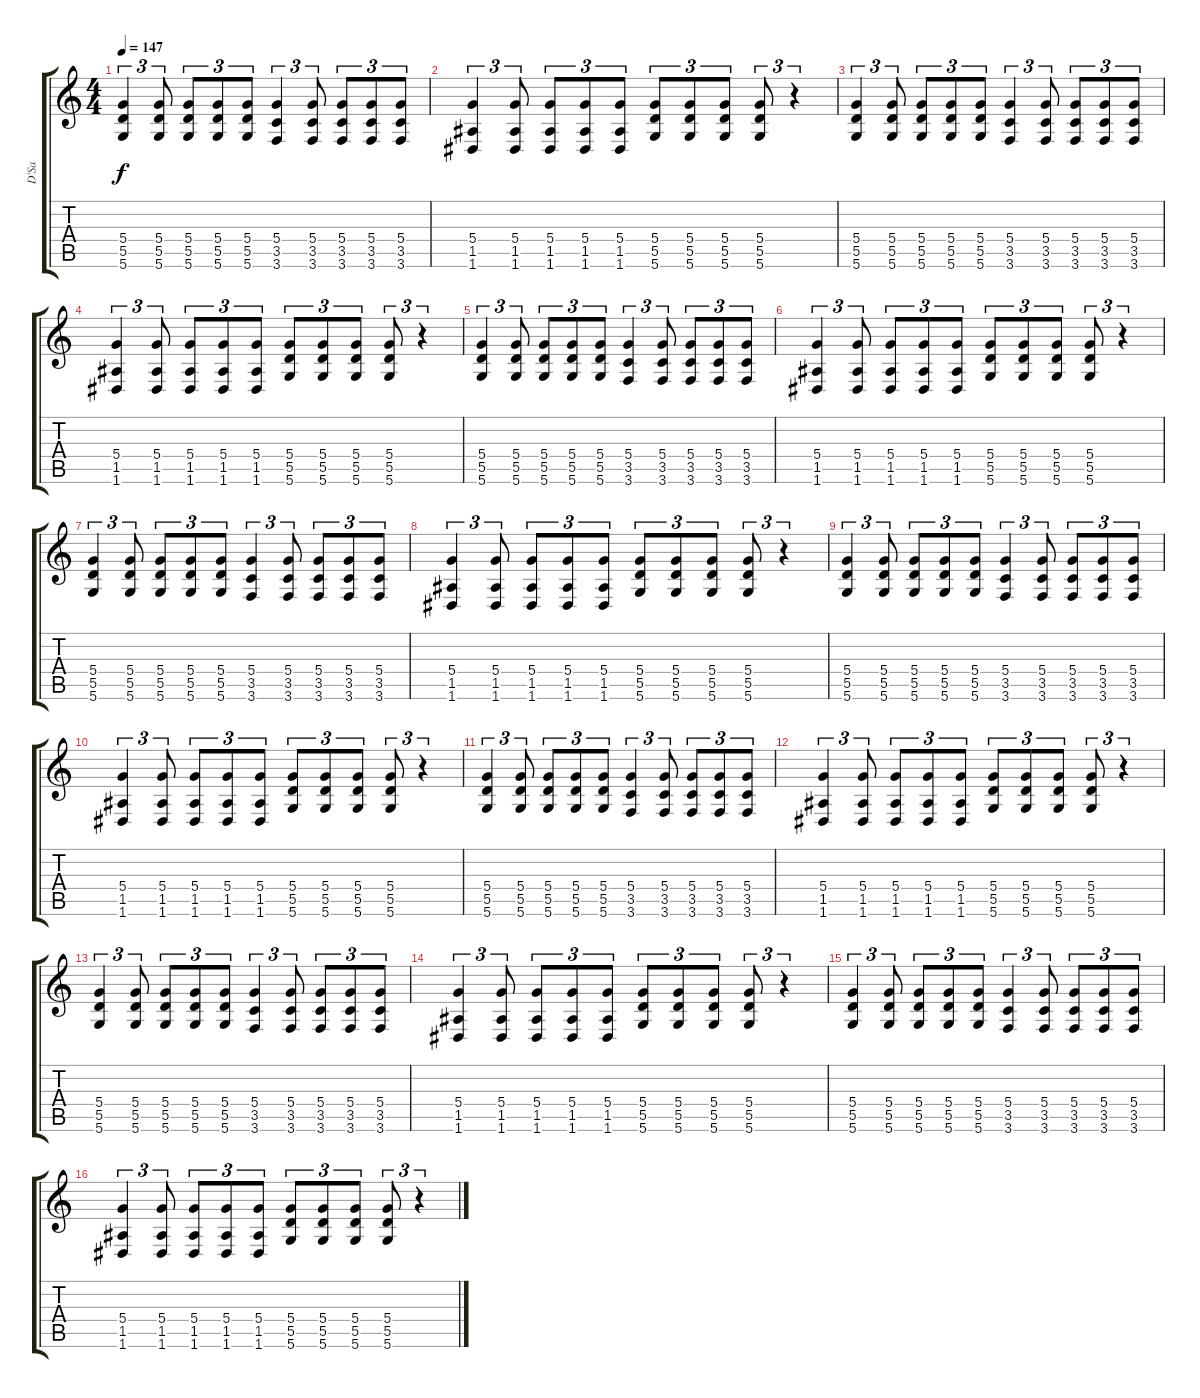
\track ("D'Sa" "D'Sa") {instrument overdrivenguitar}
\staff {score tabs}
\tuning (E4 B3 G3 D3 A2 D2) {hide}
\ts (4 4)
\tempo 147
\clef g2
\ks c
(5.4 5.5 5.6).4{tu (3 2) dy f} (5.4 5.5 5.6).8{tu (3 2)} (5.4 5.5 5.6).8{tu (3 2)} (5.4 5.5 5.6).8{tu (3 2)} (5.4 5.5 5.6).8{tu (3 2)} (5.4 3.5 3.6).4{tu (3 2)} (5.4 3.5 3.6).8{tu (3 2)} (5.4 3.5 3.6).8{tu (3 2)} (5.4 3.5 3.6).8{tu (3 2)} (5.4 3.5 3.6).8{tu (3 2)} |
(5.4 1.5 1.6).4{tu (3 2)} (5.4 1.5 1.6).8{tu (3 2)} (5.4 1.5 1.6).8{tu (3 2)} (5.4 1.5 1.6).8{tu (3 2)} (5.4 1.5 1.6).8{tu (3 2)} (5.4 5.5 5.6).8{tu (3 2)} (5.4 5.5 5.6).8{tu (3 2)} (5.4 5.5 5.6).8{tu (3 2)} (5.4 5.5 5.6).8{tu (3 2)} r.4{tu (3 2)} |
(5.4 5.5 5.6).4{tu (3 2)} (5.4 5.5 5.6).8{tu (3 2)} (5.4 5.5 5.6).8{tu (3 2)} (5.4 5.5 5.6).8{tu (3 2)} (5.4 5.5 5.6).8{tu (3 2)} (5.4 3.5 3.6).4{tu (3 2)} (5.4 3.5 3.6).8{tu (3 2)} (5.4 3.5 3.6).8{tu (3 2)} (5.4 3.5 3.6).8{tu (3 2)} (5.4 3.5 3.6).8{tu (3 2)} |
(5.4 1.5 1.6).4{tu (3 2)} (5.4 1.5 1.6).8{tu (3 2)} (5.4 1.5 1.6).8{tu (3 2)} (5.4 1.5 1.6).8{tu (3 2)} (5.4 1.5 1.6).8{tu (3 2)} (5.4 5.5 5.6).8{tu (3 2)} (5.4 5.5 5.6).8{tu (3 2)} (5.4 5.5 5.6).8{tu (3 2)} (5.4 5.5 5.6).8{tu (3 2)} r.4{tu (3 2)} |
(5.4 5.5 5.6).4{tu (3 2)} (5.4 5.5 5.6).8{tu (3 2)} (5.4 5.5 5.6).8{tu (3 2)} (5.4 5.5 5.6).8{tu (3 2)} (5.4 5.5 5.6).8{tu (3 2)} (5.4 3.5 3.6).4{tu (3 2)} (5.4 3.5 3.6).8{tu (3 2)} (5.4 3.5 3.6).8{tu (3 2)} (5.4 3.5 3.6).8{tu (3 2)} (5.4 3.5 3.6).8{tu (3 2)} |
(5.4 1.5 1.6).4{tu (3 2)} (5.4 1.5 1.6).8{tu (3 2)} (5.4 1.5 1.6).8{tu (3 2)} (5.4 1.5 1.6).8{tu (3 2)} (5.4 1.5 1.6).8{tu (3 2)} (5.4 5.5 5.6).8{tu (3 2)} (5.4 5.5 5.6).8{tu (3 2)} (5.4 5.5 5.6).8{tu (3 2)} (5.4 5.5 5.6).8{tu (3 2)} r.4{tu (3 2)} |
(5.4 5.5 5.6).4{tu (3 2)} (5.4 5.5 5.6).8{tu (3 2)} (5.4 5.5 5.6).8{tu (3 2)} (5.4 5.5 5.6).8{tu (3 2)} (5.4 5.5 5.6).8{tu (3 2)} (5.4 3.5 3.6).4{tu (3 2)} (5.4 3.5 3.6).8{tu (3 2)} (5.4 3.5 3.6).8{tu (3 2)} (5.4 3.5 3.6).8{tu (3 2)} (5.4 3.5 3.6).8{tu (3 2)} |
(5.4 1.5 1.6).4{tu (3 2)} (5.4 1.5 1.6).8{tu (3 2)} (5.4 1.5 1.6).8{tu (3 2)} (5.4 1.5 1.6).8{tu (3 2)} (5.4 1.5 1.6).8{tu (3 2)} (5.4 5.5 5.6).8{tu (3 2)} (5.4 5.5 5.6).8{tu (3 2)} (5.4 5.5 5.6).8{tu (3 2)} (5.4 5.5 5.6).8{tu (3 2)} r.4{tu (3 2)} |
(5.4 5.5 5.6).4{tu (3 2)} (5.4 5.5 5.6).8{tu (3 2)} (5.4 5.5 5.6).8{tu (3 2)} (5.4 5.5 5.6).8{tu (3 2)} (5.4 5.5 5.6).8{tu (3 2)} (5.4 3.5 3.6).4{tu (3 2)} (5.4 3.5 3.6).8{tu (3 2)} (5.4 3.5 3.6).8{tu (3 2)} (5.4 3.5 3.6).8{tu (3 2)} (5.4 3.5 3.6).8{tu (3 2)} |
(5.4 1.5 1.6).4{tu (3 2)} (5.4 1.5 1.6).8{tu (3 2)} (5.4 1.5 1.6).8{tu (3 2)} (5.4 1.5 1.6).8{tu (3 2)} (5.4 1.5 1.6).8{tu (3 2)} (5.4 5.5 5.6).8{tu (3 2)} (5.4 5.5 5.6).8{tu (3 2)} (5.4 5.5 5.6).8{tu (3 2)} (5.4 5.5 5.6).8{tu (3 2)} r.4{tu (3 2)} |
(5.4 5.5 5.6).4{tu (3 2)} (5.4 5.5 5.6).8{tu (3 2)} (5.4 5.5 5.6).8{tu (3 2)} (5.4 5.5 5.6).8{tu (3 2)} (5.4 5.5 5.6).8{tu (3 2)} (5.4 3.5 3.6).4{tu (3 2)} (5.4 3.5 3.6).8{tu (3 2)} (5.4 3.5 3.6).8{tu (3 2)} (5.4 3.5 3.6).8{tu (3 2)} (5.4 3.5 3.6).8{tu (3 2)} |
(5.4 1.5 1.6).4{tu (3 2)} (5.4 1.5 1.6).8{tu (3 2)} (5.4 1.5 1.6).8{tu (3 2)} (5.4 1.5 1.6).8{tu (3 2)} (5.4 1.5 1.6).8{tu (3 2)} (5.4 5.5 5.6).8{tu (3 2)} (5.4 5.5 5.6).8{tu (3 2)} (5.4 5.5 5.6).8{tu (3 2)} (5.4 5.5 5.6).8{tu (3 2)} r.4{tu (3 2)} |
(5.4 5.5 5.6).4{tu (3 2)} (5.4 5.5 5.6).8{tu (3 2)} (5.4 5.5 5.6).8{tu (3 2)} (5.4 5.5 5.6).8{tu (3 2)} (5.4 5.5 5.6).8{tu (3 2)} (5.4 3.5 3.6).4{tu (3 2)} (5.4 3.5 3.6).8{tu (3 2)} (5.4 3.5 3.6).8{tu (3 2)} (5.4 3.5 3.6).8{tu (3 2)} (5.4 3.5 3.6).8{tu (3 2)} |
(5.4 1.5 1.6).4{tu (3 2)} (5.4 1.5 1.6).8{tu (3 2)} (5.4 1.5 1.6).8{tu (3 2)} (5.4 1.5 1.6).8{tu (3 2)} (5.4 1.5 1.6).8{tu (3 2)} (5.4 5.5 5.6).8{tu (3 2)} (5.4 5.5 5.6).8{tu (3 2)} (5.4 5.5 5.6).8{tu (3 2)} (5.4 5.5 5.6).8{tu (3 2)} r.4{tu (3 2)} |
(5.4 5.5 5.6).4{tu (3 2)} (5.4 5.5 5.6).8{tu (3 2)} (5.4 5.5 5.6).8{tu (3 2)} (5.4 5.5 5.6).8{tu (3 2)} (5.4 5.5 5.6).8{tu (3 2)} (5.4 3.5 3.6).4{tu (3 2)} (5.4 3.5 3.6).8{tu (3 2)} (5.4 3.5 3.6).8{tu (3 2)} (5.4 3.5 3.6).8{tu (3 2)} (5.4 3.5 3.6).8{tu (3 2)} |
(5.4 1.5 1.6).4{tu (3 2)} (5.4 1.5 1.6).8{tu (3 2)} (5.4 1.5 1.6).8{tu (3 2)} (5.4 1.5 1.6).8{tu (3 2)} (5.4 1.5 1.6).8{tu (3 2)} (5.4 5.5 5.6).8{tu (3 2)} (5.4 5.5 5.6).8{tu (3 2)} (5.4 5.5 5.6).8{tu (3 2)} (5.4 5.5 5.6).8{tu (3 2)} r.4{tu (3 2)}
